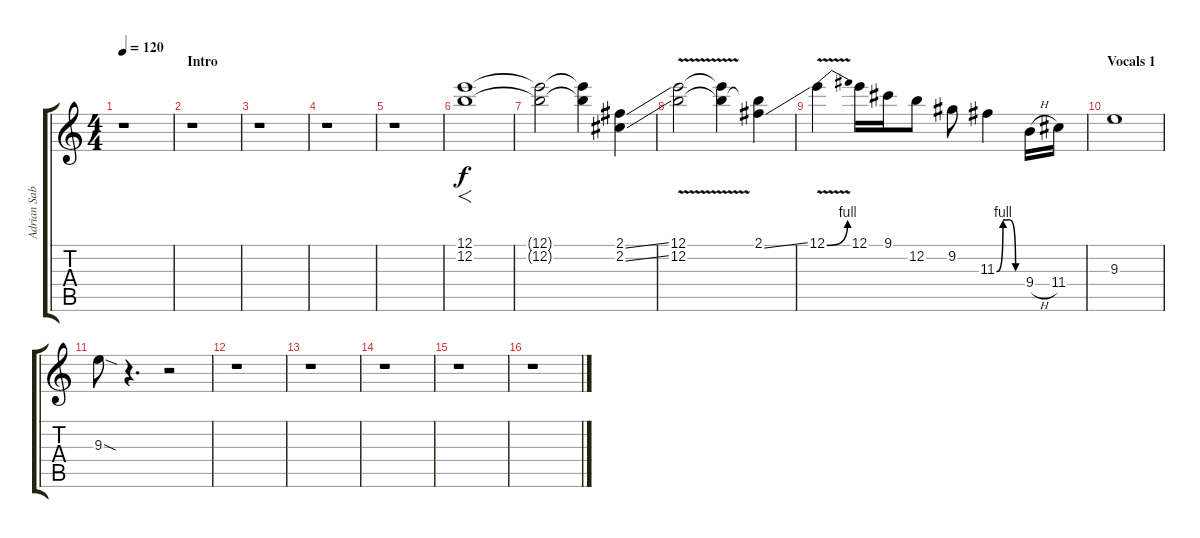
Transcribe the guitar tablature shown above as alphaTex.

\track ("Adrian Sabbath" "Adrian Sab") {instrument overdrivenguitar}
\staff {score tabs}
\tuning (E4 B3 G3 D3 A2 E2) {hide}
\ts (4 4)
\tempo 120
\clef g2
\ks c
r.1{dy f instrument overdrivenguitar} |
\section ("" "Intro")
r.1 |
r.1 |
r.1 |
r.1 |
(12.1 12.2).1{f} |
(12.1{t} 12.2{t}).2 (12.1{t} 12.2{t}).4 (2.1{ss} 2.2{ss}).4 |
(12.1{v} 12.2{v}).2 (12.1{t} 12.2{t}).4 (2.1{ss} 12.2{t}).4 |
12.1{be (bend 0 0 60 4) v}.4 12.1.16 9.1.16 12.2.8 9.2.8 11.3{be (custom 0 0 15 4 30 4 45 0 60 0)}.4 9.4{h}.16 11.4.16 |
\section ("" "Vocals 1")
9.3.1 |
9.3{sod}.8 r.4{d} r.2 |
r.1 |
r.1 |
r.1 |
r.1 |
r.1
